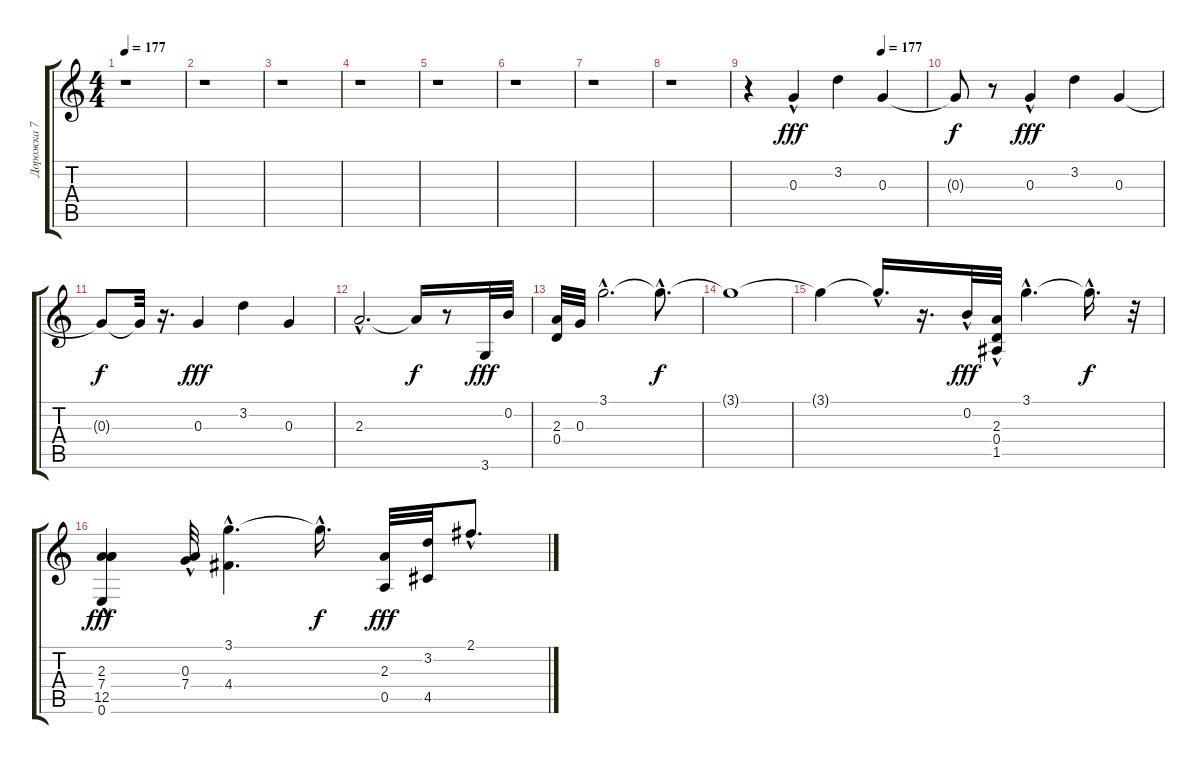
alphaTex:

\track ("Дорожка 7" "Дорожка 7") {instrument acousticguitarsteel}
\staff {score tabs}
\tuning (E4 B3 G3 D3 A2 E2) {hide}
\ts (4 4)
\tempo 177
\clef g2
\ks c
r.1{dy f} |
r.1 |
r.1 |
r.1 |
r.1 |
r.1 |
r.1 |
r.1 |
\tempo (177 0.75)
r.4 0.3{hac}.4{dy fff} 3.2.4 0.3.4 |
0.3{t}.8{dy f} r.8 0.3{hac}.4{dy fff} 3.2.4 0.3.4 |
0.3{t}.8{dy f} 0.3{t}.32 r.16{d} 0.3.4{dy fff} 3.2.4 0.3.4 |
2.3{hac}.2{d} 2.3{t}.16{dy f} r.8 3.6.32{dy fff} 0.2.32 |
(2.3 0.4).32 0.3.32 3.1{hac}.2{d} 3.1{hac t}.8{d dy f} |
3.1{t}.1 |
3.1{t}.4 3.1{hac t}.16{d} r.16{d} 0.2{hac}.32{dy fff} (2.3{hac} 0.4 1.5{hac}).32 3.1{hac}.4{d} 3.1{hac t}.16{d dy f} r.32 |
(2.3{hac} 7.4 12.5 0.6).4{dy fff} (0.3{hac} 7.4{hac}).32 (3.1{hac} 4.4{hac}).4{d} 3.1{hac t}.16{d dy f} (2.3 0.5).32{dy fff} (3.2 4.5).32 2.1{hac}.8{d}
